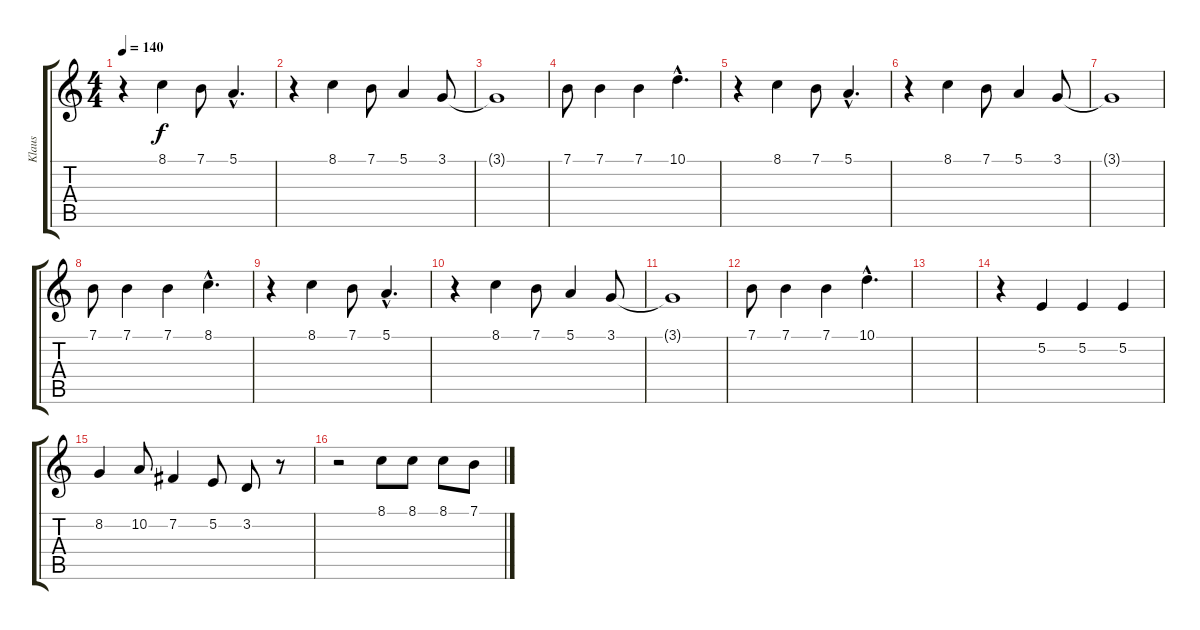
\track ("Klaus" "Klaus") {instrument fx5brightness}
\staff {score tabs}
\tuning (E4 B3 G3 D3 A2 E2) {hide}
\ts (4 4)
\tempo 140
\clef g2
\ks c
r.4{dy f} 8.1.4 7.1.8 5.1{hac}.4{d} |
r.4 8.1.4 7.1.8 5.1.4 3.1.8 |
3.1{t}.1 |
7.1.8 7.1.4 7.1.4 10.1{hac}.4{d} |
r.4 8.1.4 7.1.8 5.1{hac}.4{d} |
r.4 8.1.4 7.1.8 5.1.4 3.1.8 |
3.1{t}.1 |
7.1.8 7.1.4 7.1.4 8.1{hac}.4{d} |
r.4 8.1.4 7.1.8 5.1{hac}.4{d} |
r.4 8.1.4 7.1.8 5.1.4 3.1.8 |
3.1{t}.1 |
7.1.8 7.1.4 7.1.4 10.1{hac}.4{d} |
|
r.4 5.2.4 5.2.4 5.2.4 |
8.2.4 10.2.8 7.2.4 5.2.8 3.2.8 r.8 |
r.2 8.1.8 8.1.8 8.1.8 7.1.8
